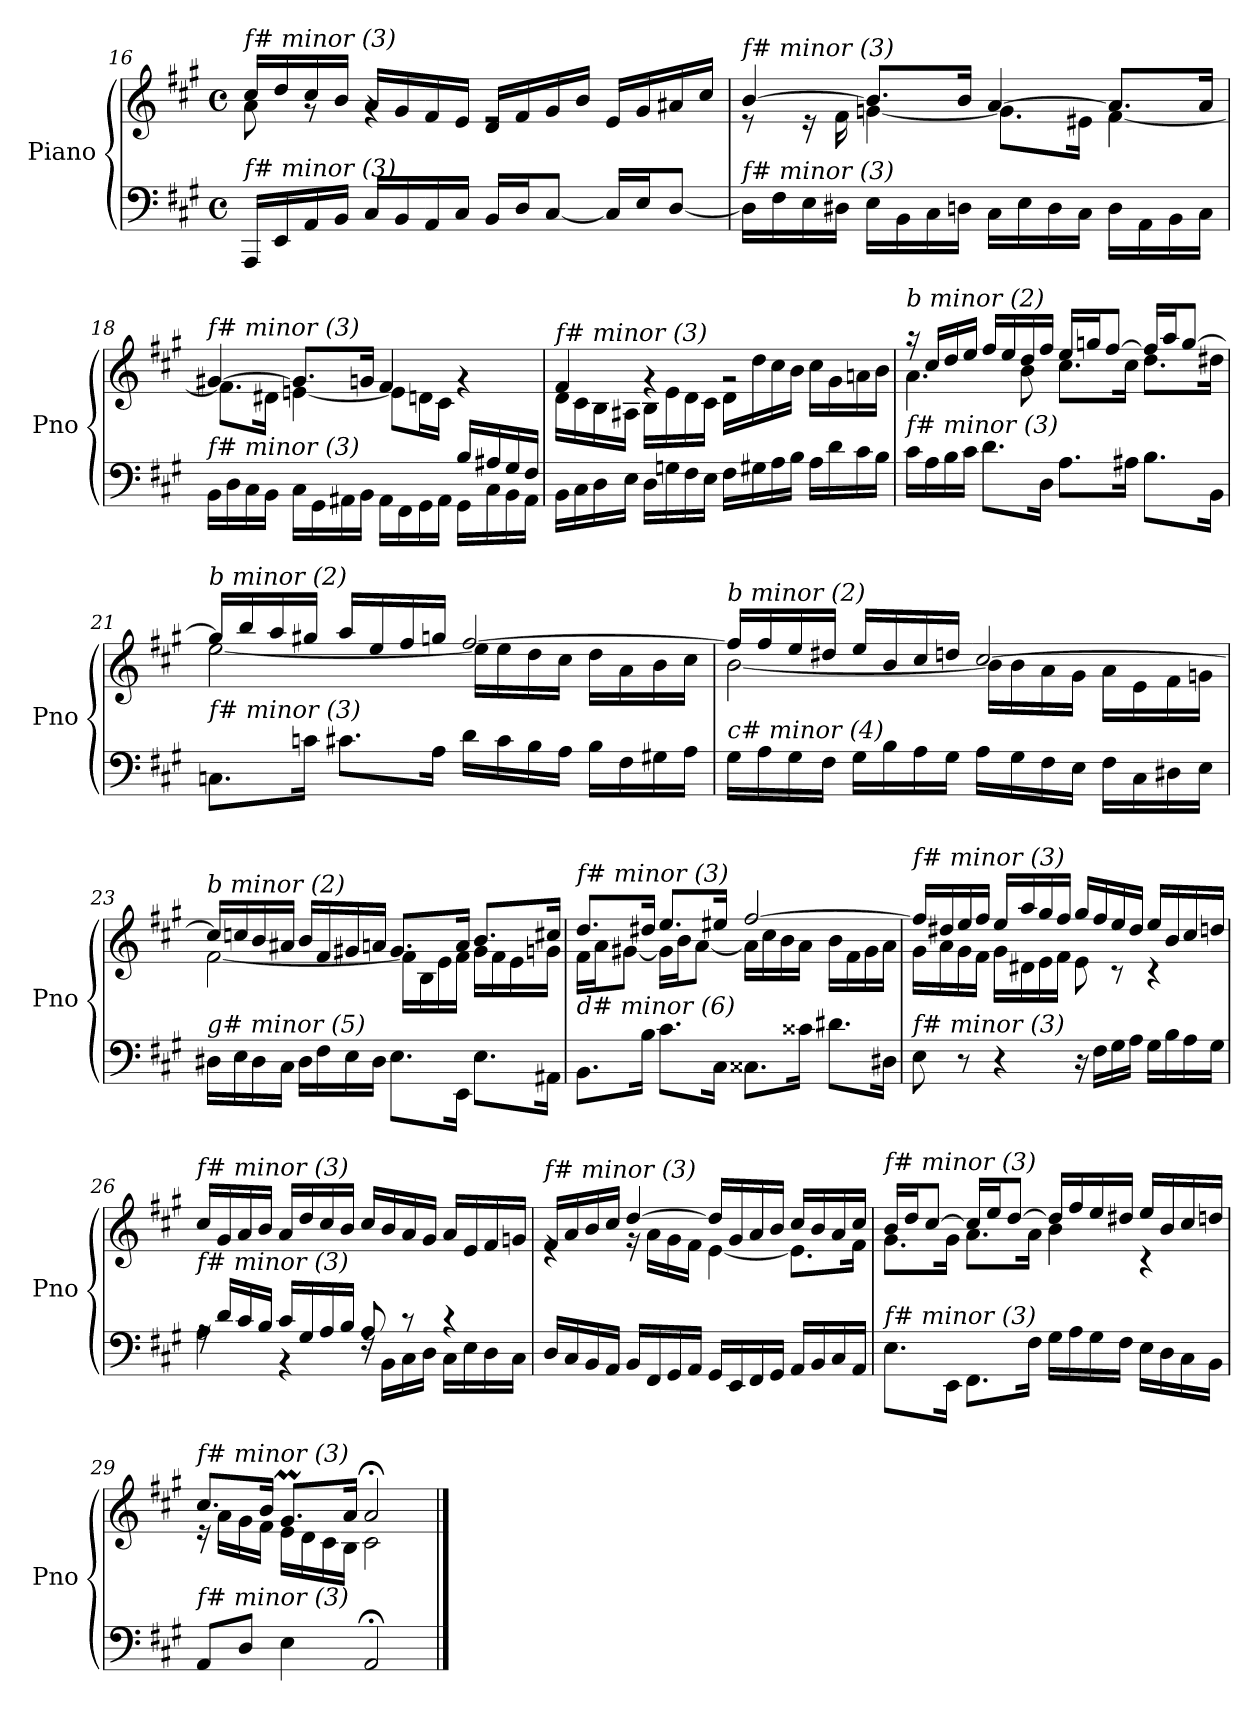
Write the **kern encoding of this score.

**kern	**kern
*part1	*part1
*staff2	*staff1
*I"Piano	*
*I'Pno	*
*clefF4	*clefG2
*k[f#c#g#]	*k[f#c#g#]
*M4/4	*M4/4
*met(c)	*met(c)
=16	=16
*	*^
!	!LO:TX:i:t=f# minor (3)	!
!LO:TX:i:t=f# minor (3)	!	!
16AAA/LL	16cc#/LL	8a\
16EE/	16dd/	.
16AA/	16cc#/	8rg
16BB/JJ	16b/JJ	.
16C#/LL	16a/LL	4rg
16BB/	16g#/	.
16AA/	16f#/	.
16C#/JJ	16e/JJ	.
16BB/LL	16d/LL	2re
16D/J	16f#/	.
[8C#/J	16g#/	.
.	16b/JJ	.
16C#/LL]	16e/LL	.
16E/J	16g#/	.
[8D/J	16a#X/	.
.	16cc#/JJ	.
=17	=17	=17
!	!LO:TX:i:t=f# minor (3)	!
!LO:TX:i:t=f# minor (3)	!	!
16D\LL]	[4b/	8r
16F#\	.	.
16E\	.	16r
16D#X\JJ	.	16f#\
16E\LL	8.b/L]	[4gn\
16BB\	.	.
16C#\	.	.
16Dn\JJ	16b/Jk	.
16C#\LL	[4a/	8.g\L]
16E\	.	.
16D\	.	.
16C#\JJ	.	16e#X\Jk
16D\LL	8.a/L]	[4f#\
16AA\	.	.
16BB\	.	.
16C#\JJ	16a/Jk	.
!!LO:LB:g=z	!!
=18	=18	=18
*^	*	*
!	!	!LO:TX:i:t=f# minor (3)	!
!LO:TX:i:t=f# minor (3)	!	!	!
2.ryy	16BB\LL	[4g#X/	8.f#\L]
.	16D\	.	.
.	16C#\	.	.
.	16BB\JJ	.	16d#X\Jk
.	16C#\LL	8.g#/L]	[4en\
.	16GG#\	.	.
.	16AA#X\	.	.
.	16BB\JJ	16gn/Jk	.
.	16AA#\LL	4f#/	8e\L]
.	16FF#\	.	.
.	16GG#\	.	16dn\L
.	16AA#\JJ	.	16c#\JJ
16B/LL	16GG#\LL	4rg	4ryy
16A#X/	16C#\	.	.
16G#/	16BB\	.	.
16F#/JJ	16AA#\JJ	.	.
=19	=19	=19	=19
!	!	!LO:TX:i:t=f# minor (3)	!
!LO:TX:i:t=f# minor (3)	!	!	!
*v	*v	*	*
16BB\LL	4f#/	16d\LL
16C#\	.	16c#\
16D\	.	16B\
16E\JJ	.	16A#X\JJ
16D\LL	4rg	16B\LL
16Gn\	.	16e\
16F#\	.	16d\
16E\JJ	.	16c#\JJ
16F#\LL	2rg	16d\LL
16G#X\	.	16dd\
16A\	.	16cc#\
16B\JJ	.	16b\JJ
16A\LL	.	16cc#\LL
16d\	.	16g#\
16c#\	.	16an\
16B\JJ	.	16b\JJ
=20	=20	=20
!	!LO:TX:i:t=b minor (2)	!
!LO:TX:i:t=f# minor (3)	!	!
16c#\LL	16r	4.a\
16A\	16cc#/LL	.
16B\	16dd/	.
16c#\JJ	16ee/JJ	.
8.d\L	16ff#/LL	.
.	16ee/	.
.	16dd/	8b\
16D\Jk	16ff#/JJ	.
8.A\L	16ee/LL	8.cc#\L
.	16ggn/J	.
.	[8ff#/J	.
16A#X\Jk	.	16cc#\Jk
8.B\L	16ff#/LL]	8.dd\L
.	16aa/J	.
.	[8gg/J	.
16BB\Jk	.	16dd#X\Jk
!!LO:LB:g=z	!!
=21	=21	=21
!	!LO:TX:i:t=b minor (2)	!
!LO:TX:i:t=f# minor (3)	!	!
8.Cn\L	16gg/LL]	[2ee\
.	16bb/	.
.	16aa/	.
16cn\Jk	16gg#X/JJ	.
8.c#X\L	16aa/LL	.
.	16ee/	.
.	16ff#/	.
16A\Jk	16ggn/JJ	.
16d\LL	[2ff#/	16ee\LL]
16c#\	.	16ee\
16B\	.	16dd\
16A\JJ	.	16cc#\JJ
16B\LL	.	16dd\LL
16F#\	.	16a\
16G#X\	.	16b\
16A\JJ	.	16cc#\JJ
=22	=22	=22
!	!LO:TX:i:t=b minor (2)	!
!LO:TX:i:t=c# minor (4)	!	!
16G#\LL	16ff#/LL]	[2b\
16A\	16ff#/	.
16G#\	16ee/	.
16F#\JJ	16dd#X/JJ	.
16G#\LL	16ee/LL	.
16B\	16b/	.
16A\	16cc#/	.
16G#\JJ	16ddn/JJ	.
16A\LL	[2cc#/	16b\LL]
16G#\	.	16b\
16F#\	.	16a\
16E\JJ	.	16g#\JJ
16F#\LL	.	16a\LL
16C#\	.	16e\
16D#X\	.	16f#\
16E\JJ	.	16gn\JJ
!!LO:LB:g=z	!!
=23	=23	=23
!	!LO:TX:i:t=b minor (2)	!
!LO:TX:i:t=g# minor (5)	!	!
16D#X\LL	16cc#/LL]	[2f#\
16E\	16ccn/	.
16D#\	16b/	.
16C#\JJ	16a#X/JJ	.
16D#\LL	16b/LL	.
16F#\	16f#/	.
16E\	16g#X/	.
16D#\JJ	16an/JJ	.
8.E\L	8.g#/L	16f#\LL]
.	.	16B\
.	.	16e\
16EE\Jk	16a/Jk	16f#\JJ
8.E\L	8.b/L	16g#\LL
.	.	16f#\
.	.	16e\
16AA#X\Jk	16cc#X/Jk	16gn\JJ
=24	=24	=24
!	!LO:TX:i:t=f# minor (3)	!
!LO:TX:i:t=d# minor (6)	!	!
8.BB\L	8.dd/L	16f#\LL
.	.	16a\J
.	.	[8g#X\J
16B\Jk	16dd#X/Jk	.
8.c#\L	8.ee/L	16g#\LL]
.	.	16b\J
.	.	[8a\J
16C#\Jk	16ee#X/Jk	.
8.C##Xi\L	[2ff#/	16a\LL]
.	.	16cc#\
.	.	16b\
16c##Xi\Jk	.	16a\JJ
8.d#X\L	.	16b\LL
.	.	16f#\
.	.	16g#\
16D#X\Jk	.	16a\JJ
!!LO:LB:g=z	!!
=25	=25	=25
!	!LO:TX:i:t=f# minor (3)	!
!LO:TX:i:t=f# minor (3)	!	!
8E\	16ff#/LL]	16g#\LL
.	16dd#X/	16a\
8r	16ee/	16g#\
.	16ff#/JJ	16f#\JJ
4r	16ee/LL	16g#\LL
.	16aa/	16d#X\
.	16gg#/	16e\
.	16ff#/JJ	16f#\JJ
16r	16gg#/LL	8e\
16F#\LL	16ff#/	.
16G#\	16ee/	8r
16A\JJ	16dd#/JJ	.
16G#\LL	16ee/LL	4r
16B\	16b/	.
16A\	16cc#/	.
16G#\JJ	16ddn/JJ	.
*	*v	*v
=26	=26
*^	*
!	!	!LO:TX:i:t=f# minor (3)
!LO:TX:i:t=f# minor (3)	!	!
16rA	4A\	16cc#/LL
16d/LL	.	16g#/
16c#/	.	16a/
16B/JJ	.	16b/JJ
16c#/LL	4r	16a/LL
16G#/	.	16dd/
16A/	.	16cc#/
16B/JJ	.	16b/JJ
8A/	16rF	16cc#/LL
.	16BB\LL	16b/
8r	16C#\	16a/
.	16D\JJ	16g#/JJ
4r	16C#\LL	16a/LL
.	16E\	16e/
.	16D\	16f#/
.	16C#\JJ	16gn/JJ
!!LO:LB:g=z
=27	=27	=27
*	*	*^
!	!	!LO:TX:i:t=f# minor (3)	!
!LO:TX:i:t=f# minor (3)	!	!	!
*v	*v	*	*
16D/LL	16f#/LL	4re
16C#/	16a/	.
16BB/	16b/	.
16AA/JJ	16cc#/JJ	.
16BB/LL	[4dd/	16rg
16FF#/	.	16a\LL
16GG#/	.	16g#\
16AA/JJ	.	16f#\JJ
16GG#/LL	16dd/LL]	[4e\
16EE/	16g#/	.
16FF#/	16a/	.
16GG#/JJ	16b/JJ	.
16AA/LL	16cc#/LL	8.e\L]
16BB/	16b/	.
16C#/	16a/	.
16AA/JJ	16cc#/JJ	16f#\Jk
=28	=28	=28
!	!LO:TX:i:t=f# minor (3)	!
!LO:TX:i:t=f# minor (3)	!	!
8.E\L	16b/LL	8.g#\L
.	16dd/J	.
.	[8cc#/J	.
16EE\Jk	.	16g#\Jk
8.FF#\L	16cc#/LL]	8.a\L
.	16ee/J	.
.	[8dd/J	.
16F#\Jk	.	16a\Jk
16G#\LL	16dd/LL]	4b\
16A\	16ff#/	.
16G#\	16ee/	.
16F#\JJ	16dd#X/JJ	.
16E\LL	16ee/LL	4r
16D\	16b/	.
16C#\	16cc#/	.
16BB\JJ	16ddn/JJ	.
=29	=29	=29
!	!LO:TX:i:t=f# minor (3)	!
!LO:TX:i:t=f# minor (3)	!	!
8AA/L	8.cc#/L	16r
.	.	16a\LL
8D/J	.	16g#\
.	16b/Jk	16f#\JJ
4E\	8.g#m/L	16e\LL
.	.	16d\
.	.	16c#\
.	16a/Jk	16B\JJ
2AA;/	2a;</	2c#\
*	*v	*v
==	==
*-	*-
